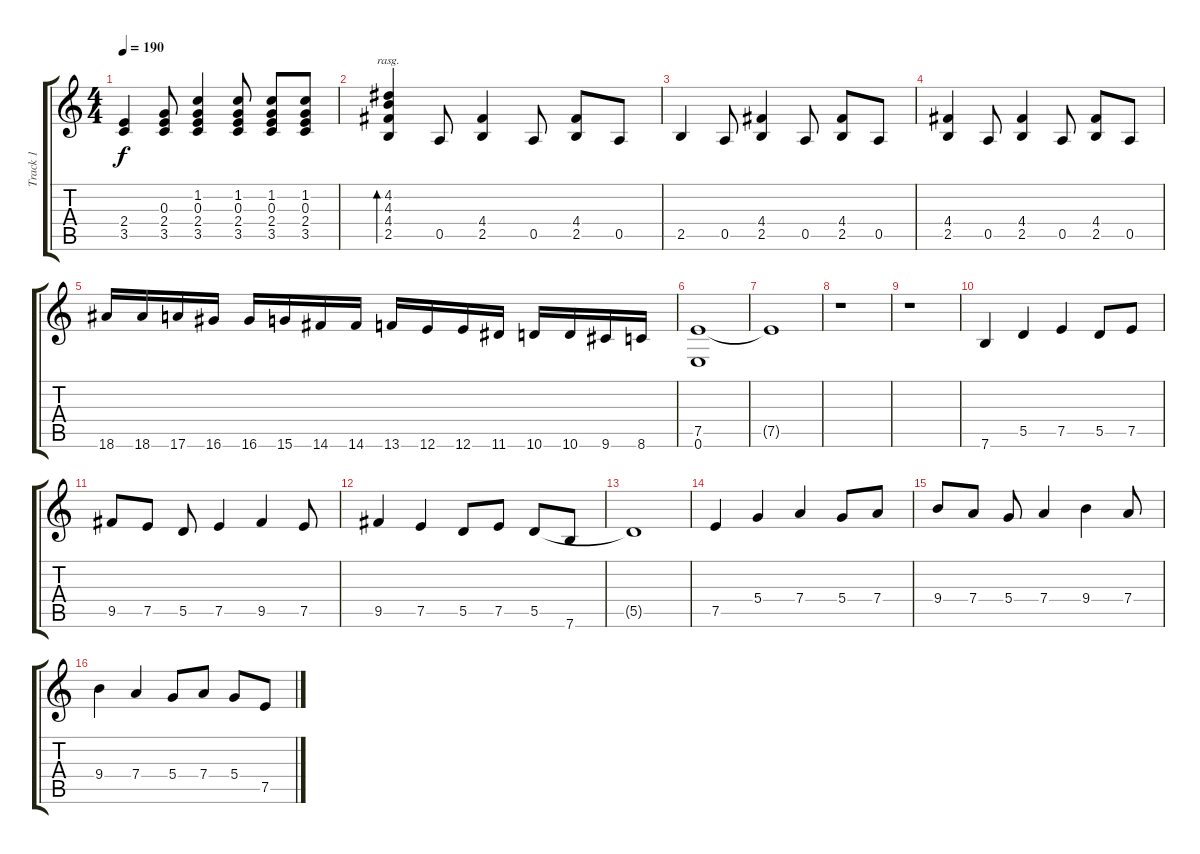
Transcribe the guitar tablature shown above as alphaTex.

\track ("Track 1" "Track 1") {instrument acousticguitarsteel}
\staff {score tabs}
\tuning (E4 B3 G3 D3 A2 E2) {hide}
\ts (4 4)
\tempo 190
\clef g2
\ks c
(2.4 3.5).4{dy f} (0.3 2.4 3.5).8 (1.2 0.3 2.4 3.5).4 (1.2 0.3 2.4 3.5).8 (1.2 0.3 2.4 3.5).8 (1.2 0.3 2.4 3.5).8 |
(4.2 4.3 4.4 2.5).4{bd 240 rasg ii} 0.5.8 (4.4 2.5).4 0.5.8 (4.4 2.5).8 0.5.8 |
2.5.4 0.5.8 (4.4 2.5).4 0.5.8 (4.4 2.5).8 0.5.8 |
(4.4 2.5).4 0.5.8 (4.4 2.5).4 0.5.8 (4.4 2.5).8 0.5.8 |
18.6.16 18.6.16 17.6.16 16.6.16 16.6.16 15.6.16 14.6.16 14.6.16 13.6.16 12.6.16 12.6.16 11.6.16 10.6.16 10.6.16 9.6.16 8.6.16 |
(7.5 0.6).1 |
7.5{t}.1 |
r.1 |
r.1 |
7.6.4 5.5.4 7.5.4 5.5.8 7.5.8 |
9.5.8 7.5.8 5.5.8 7.5.4 9.5.4 7.5.8 |
9.5.4 7.5.4 5.5.8 7.5.8 5.5.8 7.6.8 |
5.5{t}.1 |
7.5.4 5.4.4 7.4.4 5.4.8 7.4.8 |
9.4.8 7.4.8 5.4.8 7.4.4 9.4.4 7.4.8 |
9.4.4 7.4.4 5.4.8 7.4.8 5.4.8 7.5.8
